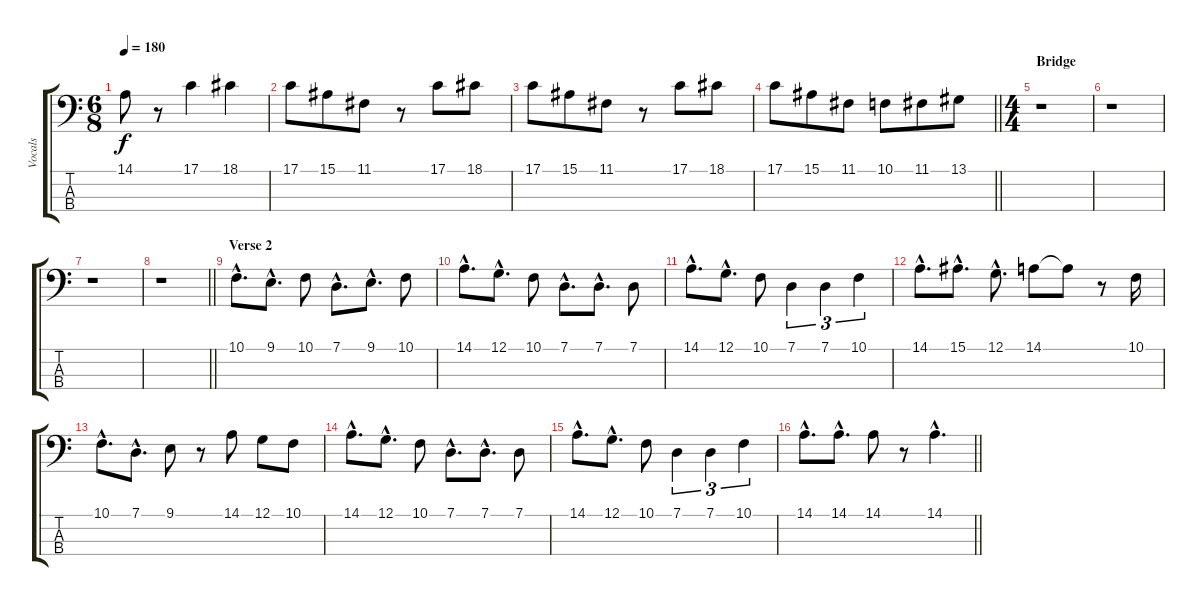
\track ("Vocals" "Vocals") {instrument bassoon}
\staff {score tabs}
\tuning (G2 D2 A1 E1) {hide}
\ts (6 8)
\tempo 180
\clef f4
\ks c
14.1{t}.8{dy f} r.8 17.1.4 18.1.4 |
17.1.8 15.1.8 11.1.8 r.8 17.1.8 18.1.8 |
17.1.8 15.1.8 11.1.8 r.8 17.1.8 18.1.8 |
\barLineRight lightlight
17.1.8 15.1.8 11.1.8 10.1.8 11.1.8 13.1.8 |
\ts (4 4)
\section ("" "Bridge")
r.1 |
r.1 |
r.1 |
\barLineRight lightlight
r.1 |
\section ("" "Verse 2")
10.1{hac}.8{d} 9.1{hac}.8{d} 10.1.8 7.1{hac}.8{d} 9.1{hac}.8{d} 10.1.8 |
14.1{hac}.8{d} 12.1{hac}.8{d} 10.1.8 7.1{hac}.8{d} 7.1{hac}.8{d} 7.1.8 |
14.1{hac}.8{d} 12.1{hac}.8{d} 10.1.8 7.1.4{tu (3 2)} 7.1.4{tu (3 2)} 10.1.4{tu (3 2)} |
14.1{hac}.8{d} 15.1{hac}.8{d} 12.1{hac}.8{d} 14.1.8 14.1{t}.8 r.8 10.1.16 |
10.1{hac}.8{d} 7.1{hac}.8{d} 9.1.8 r.8 14.1.8 12.1.8 10.1.8 |
14.1{hac}.8{d} 12.1{hac}.8{d} 10.1.8 7.1{hac}.8{d} 7.1{hac}.8{d} 7.1.8 |
14.1{hac}.8{d} 12.1{hac}.8{d} 10.1.8 7.1.4{tu (3 2)} 7.1.4{tu (3 2)} 10.1.4{tu (3 2)} |
\barLineRight lightlight
14.1{hac}.8{d} 14.1{hac}.8{d} 14.1.8 r.8 14.1{hac}.4{d}
